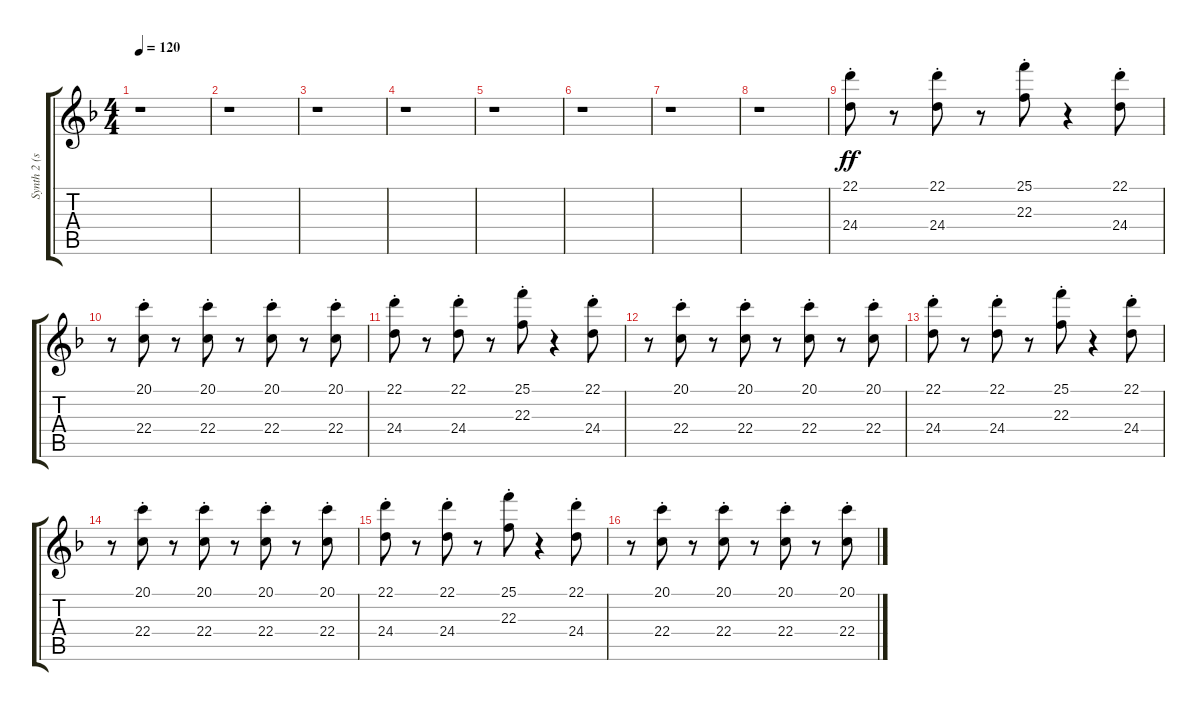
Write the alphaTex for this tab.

\track ("Synth 2 (strings)" "Synth 2 (s") {instrument synthstrings1}
\staff {score tabs}
\tuning (E4 B3 G3 D3 A2 E2) {hide}
\ts (4 4)
\tempo 120
\clef g2
\ks f
r.1{dy ff} |
r.1 |
r.1 |
r.1 |
r.1 |
r.1 |
r.1 |
r.1 |
(22.1{st} 24.4{st}).8 r.8 (22.1{st} 24.4{st}).8 r.8 (25.1{st} 22.3{st}).8 r.4 (22.1{st} 24.4{st}).8 |
r.8 (20.1{st} 22.4{st}).8 r.8 (20.1{st} 22.4{st}).8 r.8 (20.1{st} 22.4{st}).8 r.8 (20.1{st} 22.4{st}).8 |
(22.1{st} 24.4{st}).8 r.8 (22.1{st} 24.4{st}).8 r.8 (25.1{st} 22.3{st}).8 r.4 (22.1{st} 24.4{st}).8 |
r.8 (20.1{st} 22.4{st}).8 r.8 (20.1{st} 22.4{st}).8 r.8 (20.1{st} 22.4{st}).8 r.8 (20.1{st} 22.4{st}).8 |
(22.1{st} 24.4{st}).8 r.8 (22.1{st} 24.4{st}).8 r.8 (25.1{st} 22.3{st}).8 r.4 (22.1{st} 24.4{st}).8 |
r.8 (20.1{st} 22.4{st}).8 r.8 (20.1{st} 22.4{st}).8 r.8 (20.1{st} 22.4{st}).8 r.8 (20.1{st} 22.4{st}).8 |
(22.1{st} 24.4{st}).8 r.8 (22.1{st} 24.4{st}).8 r.8 (25.1{st} 22.3{st}).8 r.4 (22.1{st} 24.4{st}).8 |
r.8 (20.1{st} 22.4{st}).8 r.8 (20.1{st} 22.4{st}).8 r.8 (20.1{st} 22.4{st}).8 r.8 (20.1{st} 22.4{st}).8
